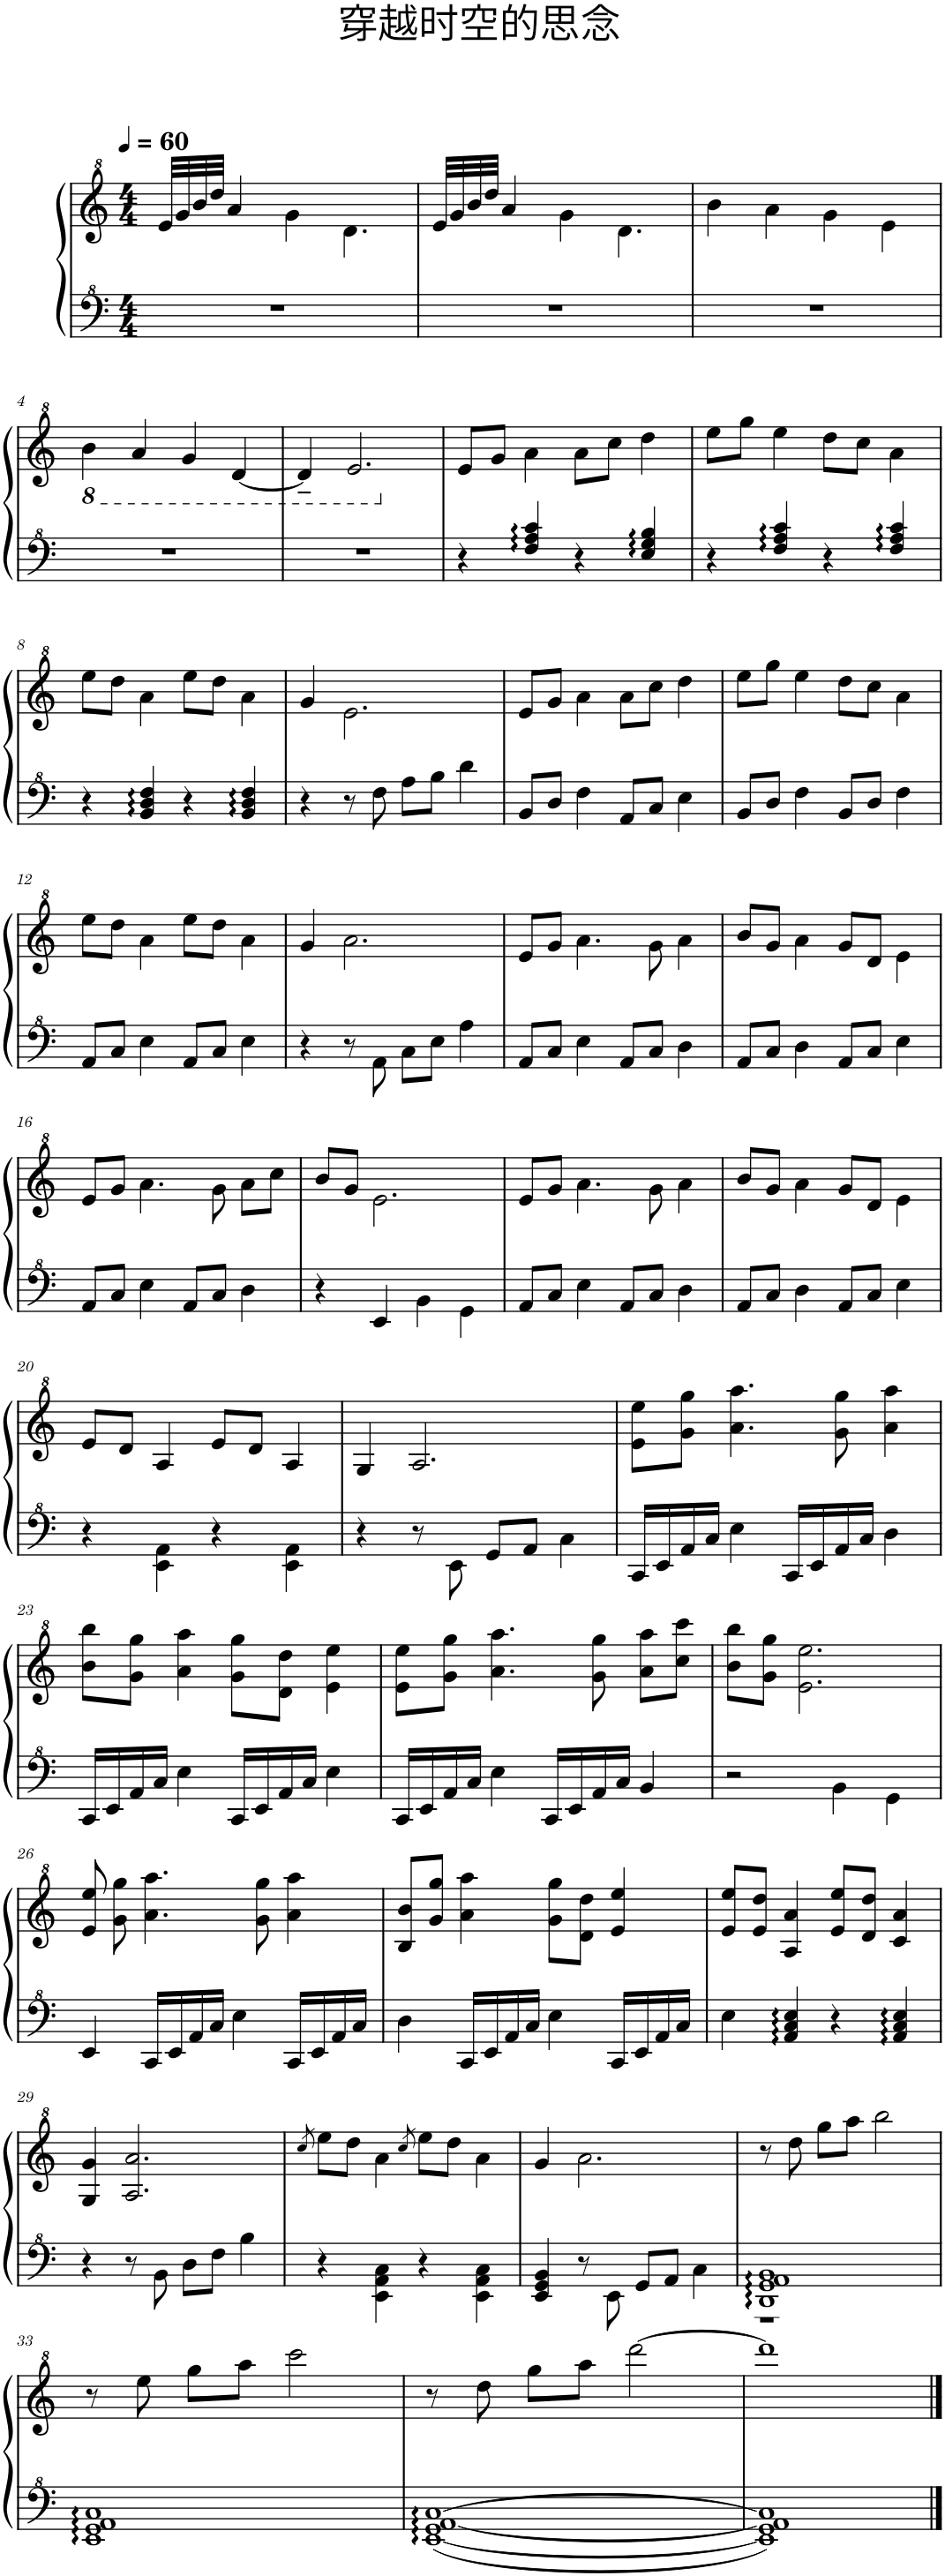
**kern	**kern
*part1	*part1
*staff2	*staff1
*I"Piano	*
*I'Pno	*
*clefF^4	*clefG^2
*k[]	*k[]
*M4/4	*M4/4
*MM60	*MM60
=1	=1
1r	32ee/LLL
.	32gg/
.	32bb/
.	32ddd/JJJ
.	4aa/
.	4gg\
.	4.dd\
=2	=2
1r	32ee/LLL
.	32gg/
.	32bb/
.	32ddd/JJJ
.	4aa/
.	4gg\
.	4.dd\
=3	=3
1r	4bb\
.	4aa\
.	4gg\
.	4ee\
!!LO:LB:g=z
=4	=4
*	*8ba
1r	4b\
.	4a/
.	4g/
.	[<4d/
=5	=5
1r	4d~/]
.	2.e/
=6	=6
*	*X8ba
4r	8ee/L
.	8gg/J
4f/:: 4a/:: 4cc/::	4aa\
4r	8aa\L
.	8ccc\J
4e/:: 4g/:: 4b/::	4ddd\
=7	=7
4r	8eee\L
.	8ggg\J
4f/:: 4a/:: 4cc/::	4eee\
4r	8ddd\L
.	8ccc\J
4f/:: 4a/:: 4cc/::	4aa\
!!LO:LB:g=z
=8	=8
4r	8eee\L
.	8ddd\J
4B/:: 4d/:: 4f/::	4aa\
4r	8eee\L
.	8ddd\J
4B/:: 4d/:: 4f/::	4aa\
=9	=9
4r	4gg/
8r	2.ee\
8f\	.
8a\L	.
8b\J	.
4dd\	.
=10	=10
8B/L	8ee/L
8d/J	8gg/J
4f\	4aa\
8A/L	8aa\L
8c/J	8ccc\J
4e\	4ddd\
=11	=11
8B/L	8eee\L
8d/J	8ggg\J
4f\	4eee\
8B/L	8ddd\L
8d/J	8ccc\J
4f\	4aa\
!!LO:LB:g=z
=12	=12
8A/L	8eee\L
8c/J	8ddd\J
4e\	4aa\
8A/L	8eee\L
8c/J	8ddd\J
4e\	4aa\
=13	=13
4r	4gg/
8r	2.aa\
8A\	.
8c\L	.
8e\J	.
4a\	.
=14	=14
8A/L	8ee/L
8c/J	8gg/J
4e\	4.aa\
8A/L	.
8c/J	8gg\
4d\	4aa\
=15	=15
8A/L	8bb/L
8c/J	8gg/J
4d\	4aa\
8A/L	8gg/L
8c/J	8dd/J
4e\	4ee\
!!LO:LB:g=z
=16	=16
8A/L	8ee/L
8c/J	8gg/J
4e\	4.aa\
8A/L	.
8c/J	8gg\
4d\	8aa\L
.	8ccc\J
=17	=17
4r	8bb/L
.	8gg/J
4E/	2.ee\
4B\	.
4G\	.
=18	=18
8A/L	8ee/L
8c/J	8gg/J
4e\	4.aa\
8A/L	.
8c/J	8gg\
4d\	4aa\
=19	=19
8A/L	8bb/L
8c/J	8gg/J
4d\	4aa\
8A/L	8gg/L
8c/J	8dd/J
4e\	4ee\
!!LO:LB:g=z
=20	=20
4r	8ee/L
.	8dd/J
4E\ 4A\	4a/
4r	8ee/L
.	8dd/J
4E\ 4A\	4a/
=21	=21
4r	4g/
8r	2.a/
8E\	.
8G/L	.
8A/J	.
4c\	.
=22	=22
16C/LL	8ee\ 8eee\L
16E/	.
16A/	8gg\ 8ggg\J
16c/JJ	.
4e\	4.aa\ 4.aaa\
16C/LL	.
16E/	.
16A/	8gg\ 8ggg\
16c/JJ	.
4d\	4aa\ 4aaa\
!!LO:LB:g=z
=23	=23
16C/LL	8bb\ 8bbb\L
16E/	.
16A/	8gg\ 8ggg\J
16c/JJ	.
4e\	4aa\ 4aaa\
16C/LL	8gg\ 8ggg\L
16E/	.
16A/	8dd\ 8ddd\J
16c/JJ	.
4e\	4ee\ 4eee\
=24	=24
16C/LL	8ee\ 8eee\L
16E/	.
16A/	8gg\ 8ggg\J
16c/JJ	.
4e\	4.aa\ 4.aaa\
16C/LL	.
16E/	.
16A/	8gg\ 8ggg\
16c/JJ	.
4B/	8aa\ 8aaa\L
.	8ccc\ 8cccc\J
=25	=25
2r	8bb\ 8bbb\L
.	8gg\ 8ggg\J
.	2.ee\ 2.eee\
4B\	.
4G\	.
!!LO:LB:g=z
=26	=26
4E/	8ee/ 8eee/
.	8gg\ 8ggg\
16C/LL	4.aa\ 4.aaa\
16E/	.
16A/	.
16c/JJ	.
4e\	.
.	8gg\ 8ggg\
16C/LL	4aa\ 4aaa\
16E/	.
16A/	.
16c/JJ	.
=27	=27
4d\	8b/ 8bb/L
.	8gg/ 8ggg/J
16C/LL	4aa\ 4aaa\
16E/	.
16A/	.
16c/JJ	.
4e\	8gg\ 8ggg\L
.	8dd\ 8ddd\J
16C/LL	4ee/ 4eee/
16E/	.
16A/	.
16c/JJ	.
=28	=28
4e\	8ee/ 8eee/L
.	8ee/ 8ddd/J
4A/:: 4c/:: 4e/::	4a/ 4aa/
4r	8ee/ 8eee/L
.	8dd/ 8ddd/J
4A/:: 4c/:: 4e/::	4cc/ 4aa/
!!LO:LB:g=z
=29	=29
4r	4g/ 4gg/
8r	2.a/ 2.aa/
8B\	.
8d\L	.
8f\J	.
4b\	.
=30	=30
.	8qccc/
4r	8eee\L
.	8ddd\J
4E\ 4A\ 4c\	4aa\
.	8qccc/
4r	8eee\L
.	8ddd\J
4E\ 4A\ 4c\	4aa\
=31	=31
4E/ 4G/ 4B/	4gg/
8r	2.aa\
8E\	.
8G/L	.
8A/J	.
4c\	.
=32	=32
*^	*
1D:: 1G:: 1A:: 1B::	1r	8r
.	.	8ddd\
.	.	8ggg\L
.	.	8aaa\J
.	.	2bbb\
*v	*v	*
!!LO:LB:g=z
=33	=33
1E:: 1G:: 1A:: 1c::	8r
.	8eee\
.	8ggg\L
.	8aaa\J
.	2cccc\
=34	=34
[<1E:: 1G:: [1A:: [1c::	8r
.	8ddd\
.	8ggg\L
.	8aaa\J
.	[>2dddd\
=35	=35
1E] 1G 1A] 1c]	1dddd]
==	==
*-	*-
